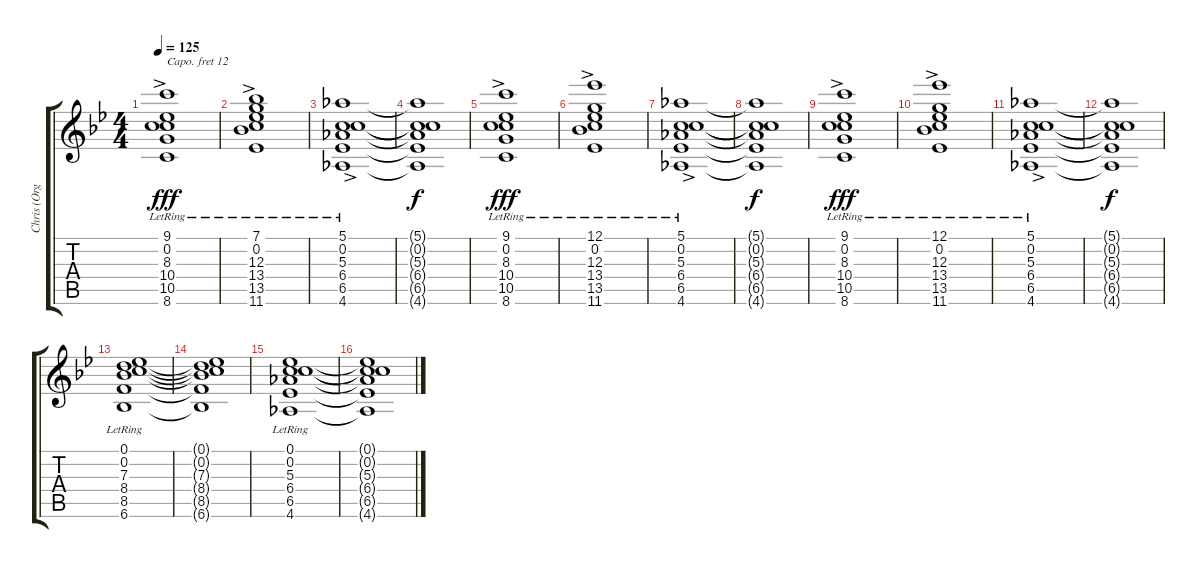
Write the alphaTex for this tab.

\track ("Chris (Organ)" "Chris (Org") {instrument drawbarorgan}
\staff {score tabs}
\capo 12
\tuning (Eb4 C4 G3 D3 A2 E2) {hide}
\ts (4 4)
\tempo 125
\clef g2
\ks bb
(9.1{ac lr} 0.2{lr} 8.3{lr} 10.4{lr} 10.5{lr} 8.6{lr}).1{dy fff} |
(7.1{ac lr} 0.2{lr} 12.3{lr} 13.4{lr} 13.5{lr} 11.6{lr}).1 |
(5.1{ac lr} 0.2{lr} 5.3{lr} 6.4{lr} 6.5{lr} 4.6{lr}).1 |
(5.1{t} 0.2{t} 5.3{t} 6.4{t} 6.5{t} 4.6{t}).1{dy f} |
(9.1{ac lr} 0.2{lr} 8.3{lr} 10.4{lr} 10.5{lr} 8.6{lr}).1{dy fff} |
(12.1{ac lr} 0.2{lr} 12.3{lr} 13.4{lr} 13.5{lr} 11.6{lr}).1 |
(5.1{ac lr} 0.2{lr} 5.3{lr} 6.4{lr} 6.5{lr} 4.6{lr}).1 |
(5.1{t} 0.2{t} 5.3{t} 6.4{t} 6.5{t} 4.6{t}).1{dy f} |
(9.1{ac lr} 0.2{lr} 8.3{lr} 10.4{lr} 10.5{lr} 8.6{lr}).1{dy fff} |
(12.1{ac lr} 0.2{lr} 12.3{lr} 13.4{lr} 13.5{lr} 11.6{lr}).1 |
(5.1{ac lr} 0.2{lr} 5.3{lr} 6.4{lr} 6.5{lr} 4.6{lr}).1 |
(5.1{t} 0.2{t} 5.3{t} 6.4{t} 6.5{t} 4.6{t}).1{dy f} |
(0.1{lr} 0.2{lr} 7.3{lr} 8.4{lr} 8.5{lr} 6.6{lr}).1 |
(0.1{t} 0.2{t} 7.3{t} 8.4{t} 8.5{t} 6.6{t}).1 |
(0.1{lr} 0.2{lr} 5.3{lr} 6.4{lr} 6.5{lr} 4.6{lr}).1 |
(0.1{t} 0.2{t} 5.3{t} 6.4{t} 6.5{t} 4.6{t}).1
